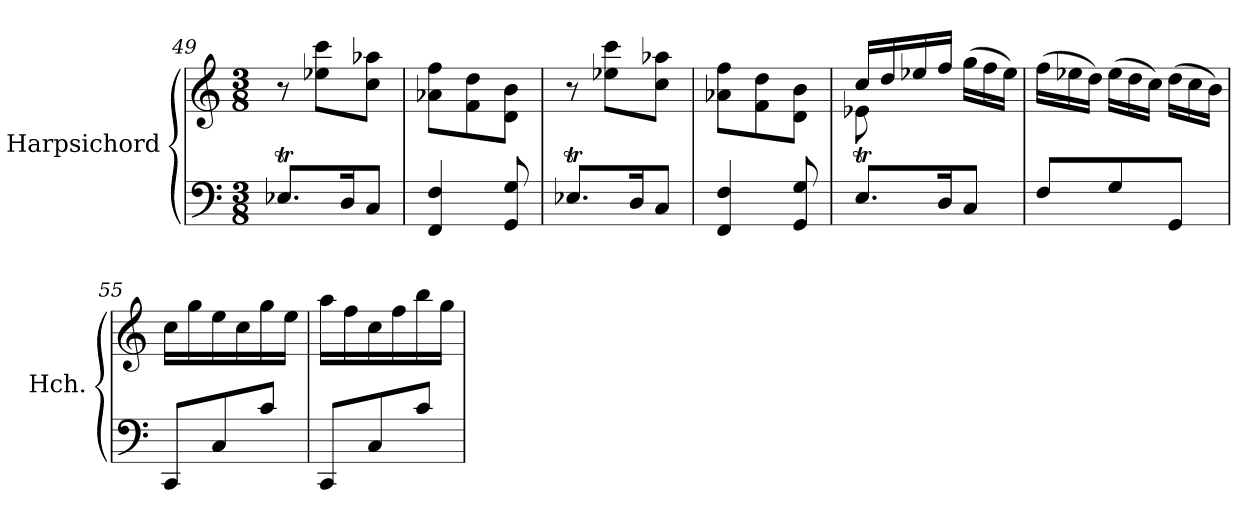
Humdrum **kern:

**kern	**kern
*part1	*part1
*staff2	*staff1
*I"Harpsichord	*
*I'Hch.	*
*clefF4	*clefG2
*k[]	*k[]
*M3/8	*M3/8
=49	=49
8.E-XT/L	8r
.	8ee-X\ 8ccc\L
16D/K	.
8C/J	8cc\ 8aa-X\J
=50	=50
4FF/ 4F/	8a-X\ 8ff\L
.	8f\ 8dd\
8GG/ 8G/	8d\ 8b\J
=51	=51
8.E-XT/L	8r
.	8ee-X\ 8ccc\L
16D/K	.
8C/J	8cc\ 8aa-X\J
=52	=52
4FF/ 4F/	8a-X\ 8ff\L
.	8f\ 8dd\
8GG/ 8G/	8d\ 8b\J
!!LO:LB:g=z
=53	=53
*	*^
8.Et/L	16cc/LL	8e-X\
.	16dd/	.
.	16ee-X/	4ryy
16D/K	16ff/JJ	.
*	*Xtuplet	*
8C/J	(>24gg\LL	.
.	24ff\	.
.	24ee-\JJ)	.
*	*v	*v
=54	=54
8F/L	(>24ff\LL
.	24ee-X\
.	24dd\JJ)
8G/	(>24ee-\LL
.	24dd\
.	24cc\JJ)
8GG/J	(>24dd\LL
.	24cc\
.	24b\JJ)
=55	=55
8CC/L	16cc\LL
.	16gg\
8C/	16ee\
.	16cc\
8c/J	16gg\
.	16ee\JJ
=56	=56
8CC/L	16aa\LL
.	16ff\
8C/	16cc\
.	16ff\
8c/J	16bb\
.	16gg\JJ
=	=
*-	*-
